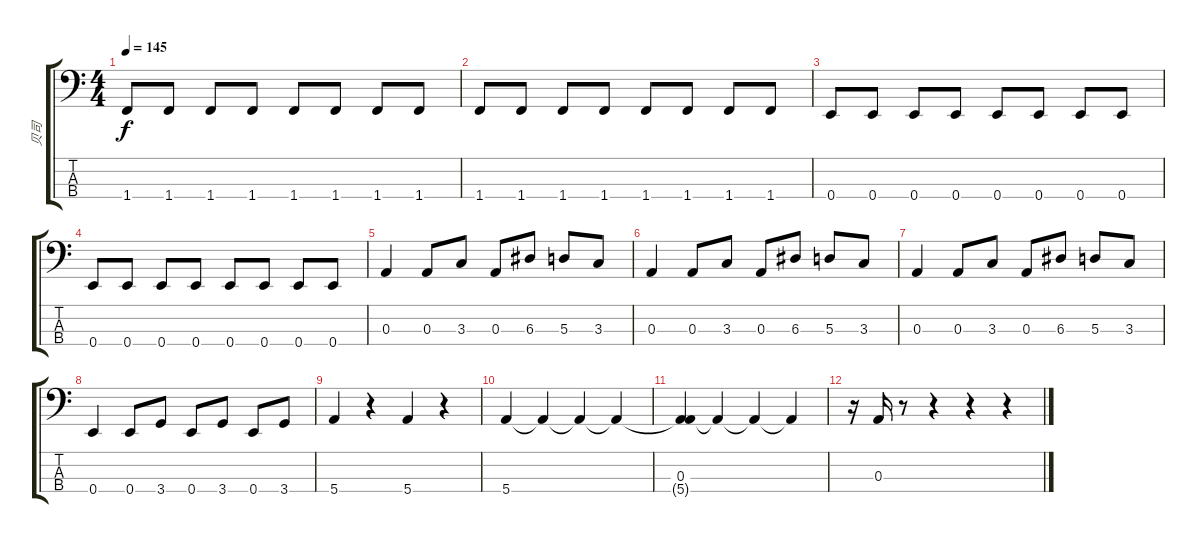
\track ("贝司" "贝司") {instrument electricbasspick}
\staff {score tabs}
\tuning (G2 D2 A1 E1) {hide}
\ts (4 4)
\tempo 145
\clef f4
\ks c
1.4.8{dy f} 1.4.8 1.4.8 1.4.8 1.4.8 1.4.8 1.4.8 1.4.8 |
1.4.8 1.4.8 1.4.8 1.4.8 1.4.8 1.4.8 1.4.8 1.4.8 |
0.4.8 0.4.8 0.4.8 0.4.8 0.4.8 0.4.8 0.4.8 0.4.8 |
0.4.8 0.4.8 0.4.8 0.4.8 0.4.8 0.4.8 0.4.8 0.4.8 |
0.3.4 0.3.8 3.3.8 0.3.8 6.3.8 5.3.8 3.3.8 |
0.3.4 0.3.8 3.3.8 0.3.8 6.3.8 5.3.8 3.3.8 |
0.3.4 0.3.8 3.3.8 0.3.8 6.3.8 5.3.8 3.3.8 |
0.4.4 0.4.8 3.4.8 0.4.8 3.4.8 0.4.8 3.4.8 |
5.4.4 r.4 5.4.4 r.4 |
5.4.4 5.4{t}.4 5.4{t}.4 5.4{t}.4 |
(0.3 5.4{t}).4 5.4{t}.4 5.4{t}.4 5.4{t}.4 |
r.16 0.3.16 r.8 r.4 r.4 r.4
